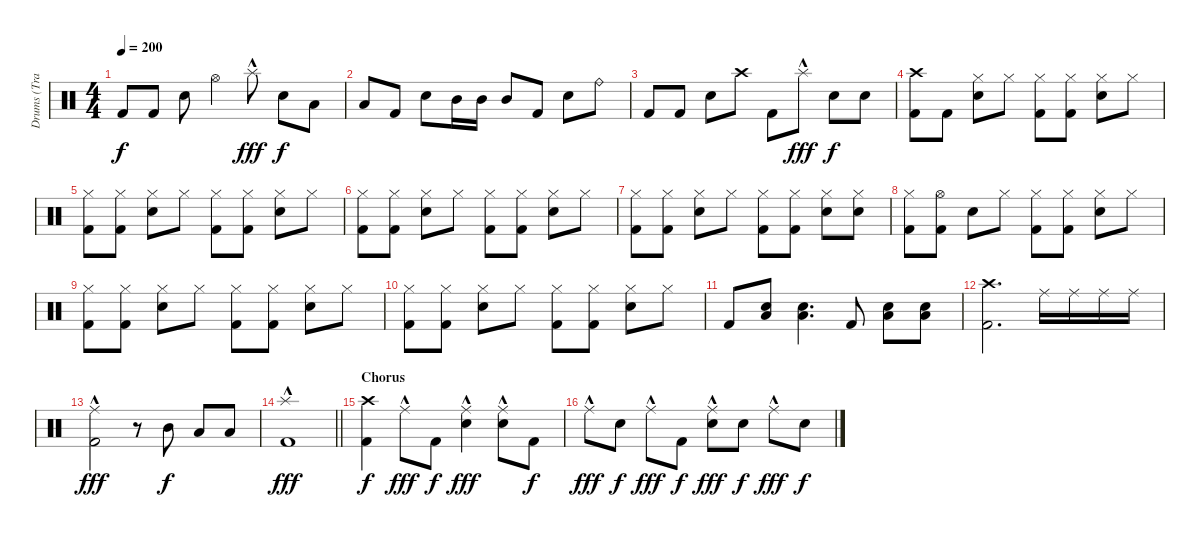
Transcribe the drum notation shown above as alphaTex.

\track ("Drums (Travis)" "Drums (Tra") {instrument percussion}
\staff {score}
\articulation defaults
\ts (4 4)
\tempo 200
\clef neutral
\ks c "Kick (hit) 2".8{dy f} "Kick (hit) 2".8 "Electric Snare (hit)".8 "Hi-Hat (open)".4 "Splash (hit)"{hac}.8{dy fff} "Electric Snare (hit)".8{dy f} "Low Tom (hit)".8
|
"Low Tom (hit)".8 "Kick (hit) 2".8 "Electric Snare (hit)".8 "Mid Tom (hit)".16 "Mid Tom (hit)".16 "Mid Tom (hit)".8 "Kick (hit) 2".8 "Electric Snare (hit)".8 "Ride (bell)".8 |
"Kick (hit) 2".8 "Kick (hit) 2".8 "Electric Snare (hit)".8 "Crash high (hit)".8 "Kick (hit) 2".8 "Splash (hit)"{hac}.8{dy fff} "Electric Snare (hit)".8{dy f} "Electric Snare (hit)".8 |
("Crash high (hit)" "Kick (hit) 2").8 "Kick (hit) 2".8 ("Hi-Hat (closed)" "Electric Snare (hit)").8 "Hi-Hat (closed)".8 ("Hi-Hat (closed)" "Kick (hit) 2").8 ("Hi-Hat (closed)" "Kick (hit) 2").8 ("Hi-Hat (closed)" "Electric Snare (hit)").8 "Hi-Hat (closed)".8 |
("Hi-Hat (closed)" "Kick (hit) 2").8 ("Hi-Hat (closed)" "Kick (hit) 2").8 ("Hi-Hat (closed)" "Electric Snare (hit)").8 "Hi-Hat (closed)".8 ("Hi-Hat (closed)" "Kick (hit) 2").8 ("Hi-Hat (closed)" "Kick (hit) 2").8 ("Hi-Hat (closed)" "Electric Snare (hit)").8 "Hi-Hat (closed)".8 |
("Hi-Hat (closed)" "Kick (hit) 2").8 ("Hi-Hat (closed)" "Kick (hit) 2").8 ("Hi-Hat (closed)" "Electric Snare (hit)").8 "Hi-Hat (closed)".8 ("Hi-Hat (closed)" "Kick (hit) 2").8 ("Hi-Hat (closed)" "Kick (hit) 2").8 ("Hi-Hat (closed)" "Electric Snare (hit)").8 "Hi-Hat (closed)".8 |
("Hi-Hat (closed)" "Kick (hit) 2").8 ("Hi-Hat (closed)" "Kick (hit) 2").8 ("Hi-Hat (closed)" "Electric Snare (hit)").8 "Hi-Hat (closed)".8 ("Hi-Hat (closed)" "Kick (hit) 2").8 ("Hi-Hat (closed)" "Kick (hit) 2").8 ("Hi-Hat (closed)" "Electric Snare (hit)").8 ("Hi-Hat (closed)" "Electric Snare (hit)").8 |
("Hi-Hat (closed)" "Kick (hit) 2").8 ("Hi-Hat (open)" "Kick (hit) 2").8 "Electric Snare (hit)".8 "Hi-Hat (closed)".8 ("Hi-Hat (closed)" "Kick (hit) 2").8 ("Hi-Hat (closed)" "Kick (hit) 2").8 ("Hi-Hat (closed)" "Electric Snare (hit)").8 "Hi-Hat (closed)".8 |
("Hi-Hat (closed)" "Kick (hit) 2").8 ("Hi-Hat (closed)" "Kick (hit) 2").8 ("Hi-Hat (closed)" "Electric Snare (hit)").8 "Hi-Hat (closed)".8 ("Hi-Hat (closed)" "Kick (hit) 2").8 ("Hi-Hat (closed)" "Kick (hit) 2").8 ("Hi-Hat (closed)" "Electric Snare (hit)").8 "Hi-Hat (closed)".8 |
("Hi-Hat (closed)" "Kick (hit) 2").8 ("Hi-Hat (closed)" "Kick (hit) 2").8 ("Hi-Hat (closed)" "Electric Snare (hit)").8 "Hi-Hat (closed)".8 ("Hi-Hat (closed)" "Kick (hit) 2").8 ("Hi-Hat (closed)" "Kick (hit) 2").8 ("Hi-Hat (closed)" "Electric Snare (hit)").8 "Hi-Hat (closed)".8 |
"Kick (hit) 2".8 ("Electric Snare (hit)" "Low Tom (hit)").8 ("Electric Snare (hit)" "Low Tom (hit)").4{d} "Kick (hit) 2".8 ("Electric Snare (hit)" "Low Tom (hit)").8 ("Electric Snare (hit)" "Low Tom (hit)").8 |
("Crash high (hit)" "Kick (hit) 2").2{d volume 12} "Ride (middle)".16 "Ride (middle)".16 "Ride (middle)".16 "Ride (middle)".16 |
("Ride (middle)"{hac} "Kick (hit) 2").2{dy fff} r.8 "Mid Tom (hit)".8{dy f} "Low Tom (hit)".8 "Low Tom (hit)".8 |
\barLineRight lightlight
("Splash (hit)"{hac} "Kick (hit) 2").1{dy fff} |
\section ("" "Chorus")
("Crash high (hit)" "Kick (hit) 2").4{dy f volume 14} "Ride (middle)"{hac}.8{dy fff} "Kick (hit) 2".8{dy f} ("Ride (middle)"{hac} "Electric Snare (hit)").4{dy fff} ("Ride (middle)"{hac} "Electric Snare (hit)").8 "Kick (hit) 2".8{dy f} |
"Ride (middle)"{hac}.8{dy fff} "Electric Snare (hit)".8{dy f} "Ride (middle)"{hac}.8{dy fff} "Kick (hit) 2".8{dy f} ("Ride (middle)"{hac} "Electric Snare (hit)").8{dy fff} "Electric Snare (hit)".8{dy f} "Ride (middle)"{hac}.8{dy fff} "Electric Snare (hit)".8{dy f}
